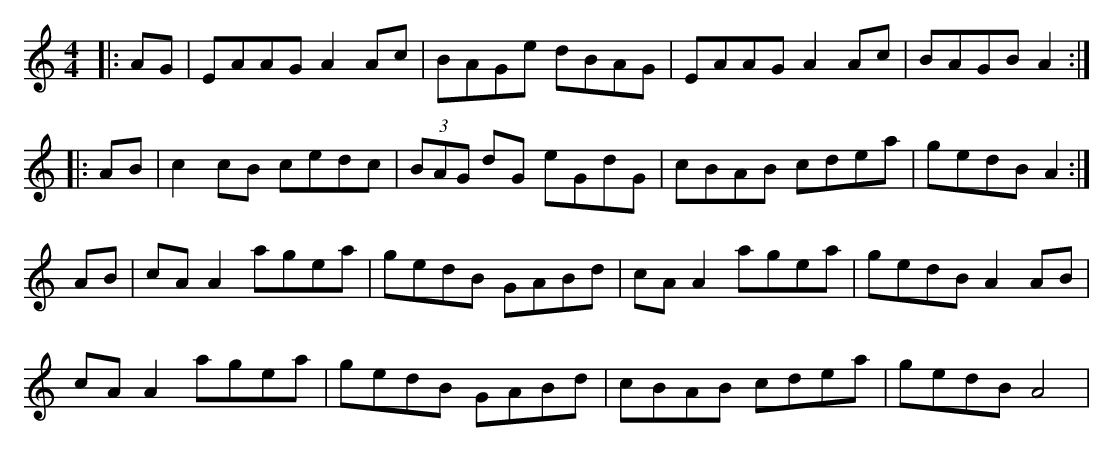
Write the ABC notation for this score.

X:1
M:4/4
K:Amin
|:AG|EAAG A2Ac|BAGe dBAG|EAAG A2Ac|BAGB A2:|
|:AB|c2cB cedc|(3BAG dG eGdG|cBAB cdea|gedB A2:|
AB|cAA2 agea|gedB GABd|cA A2 agea|gedB A2AB|
cA A2 agea|gedB GABd|cBAB cdea|gedB A4|
